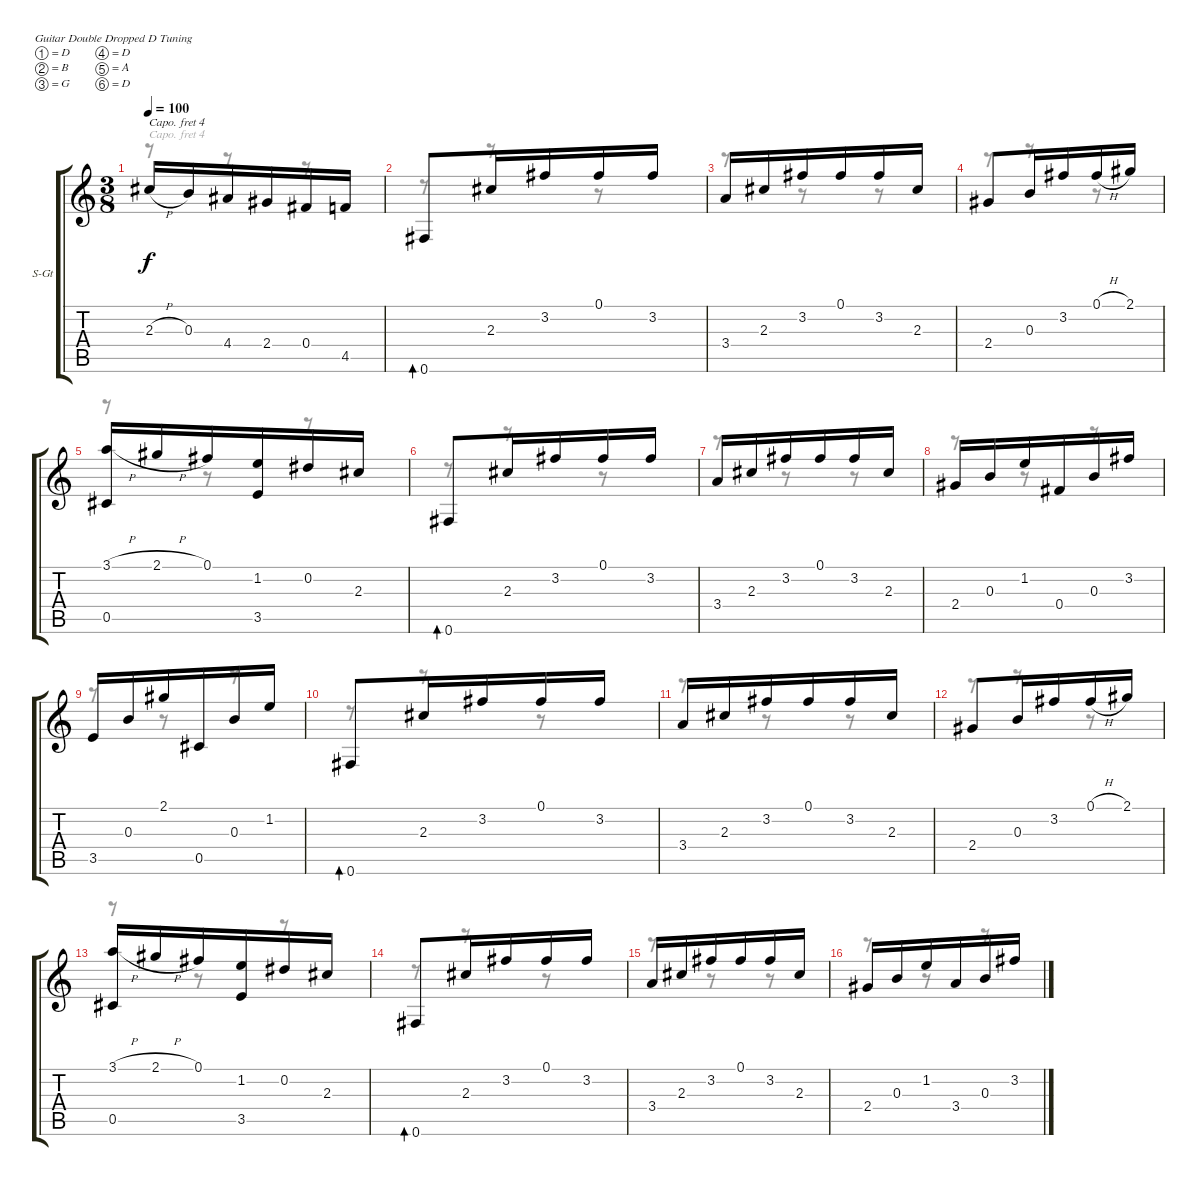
\bracketExtendMode groupsimilarinstruments
\firstSystemTrackNameOrientation horizontal
\otherSystemsTrackNameOrientation horizontal
\track ("" "S-Gt") {instrument acousticguitarsteel}
\staff {score tabs}
\capo 4
\tuning (D4 B3 G3 D3 A2 D2)
\voice
\ts (3 8)
\tempo 100
\clef g2
\ks c
2.3{h}.16{dy f} 0.3.16 4.4.16 2.4.16 0.4.16 4.5.16 |
0.6.8{bd 60} 2.3.16 3.2.16 0.1.16 3.2.16 |
3.4.16 2.3.16 3.2.16 0.1.16 3.2.16 2.3.16 |
2.4.8 0.3.16 3.2.16 0.1{h}.16 2.1.16 |
(3.1{h} 0.5).16 2.1{h}.16 0.1.16 (1.2 3.5).16 0.2.16 2.3.16 |
0.6.8{bd 60} 2.3.16 3.2.16 0.1.16 3.2.16 |
3.4.16 2.3.16 3.2.16 0.1.16 3.2.16 2.3.16 |
2.4.16 0.3.16 1.2.16 0.4.16 0.3.16 3.2.16 |
3.5.16 0.3.16 2.1.16 0.5.16 0.3.16 1.2.16 |
0.6.8{bd 60} 2.3.16 3.2.16 0.1.16 3.2.16 |
3.4.16 2.3.16 3.2.16 0.1.16 3.2.16 2.3.16 |
2.4.8 0.3.16 3.2.16 0.1{h}.16 2.1.16 |
(3.1{h} 0.5).16 2.1{h}.16 0.1.16 (1.2 3.5).16 0.2.16 2.3.16 |
0.6.8{bd 60} 2.3.16 3.2.16 0.1.16 3.2.16 |
3.4.16 2.3.16 3.2.16 0.1.16 3.2.16 2.3.16 |
2.4.16 0.3.16 1.2.16 3.4.16 0.3.16 3.2.16
\voice
\clef g2
\ottava regular
\simile none
\ks c
r.8{dy mf} r.8 r.8 |
r.8{bd 0} r.8 r.8 |
r.8 r.8 r.8 |
r.8 r.8 r.8 |
r.8 r.8 r.8 |
r.8{bd 0} r.8 r.8 |
r.8 r.8 r.8 |
r.8 r.8 r.8 |
r.8 r.8 r.8 |
r.8{bd 0} r.8 r.8 |
r.8 r.8 r.8 |
r.8 r.8 r.8 |
r.8 r.8 r.8 |
r.8{bd 0} r.8 r.8 |
r.8 r.8 r.8 |
r.8 r.8 r.8
